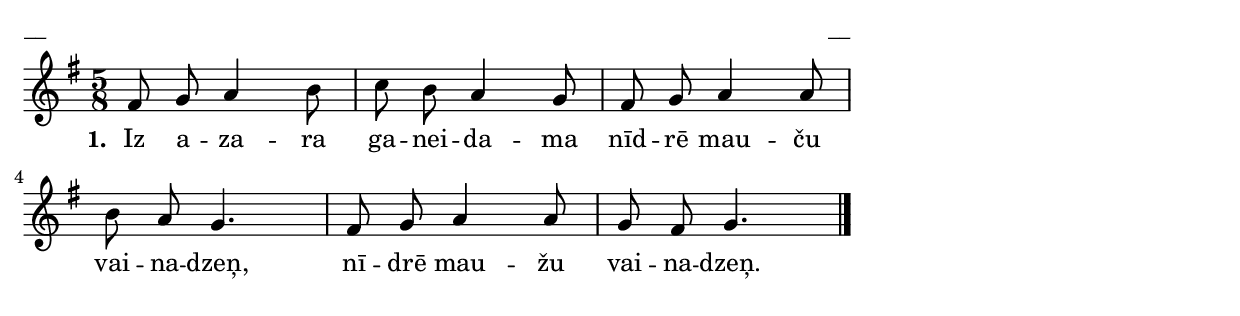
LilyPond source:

\version "2.13.18"

\paper {
line-width = 14\cm
left-margin = 0.4\cm
between-system-padding = 0.1\cm
between-system-space = 0.1\cm
}
% SBTZK, p.64
\layout {
indent = #0
ragged-last = ##f
}


voiceA = \relative c' {
\clef "treble"
\key g \major
\time 5/8
fis8 g a4 b8 | c b a4 g8 | fis g a4 a8 | b a g4. |
fis8 g a4 a8 | g fis g4. \bar"|."
}

lyricA = \lyricmode {
\set stanza = "1. "
Iz a -- za -- ra ga -- nei -- da -- ma nīd -- rē mau -- ču vai -- na -- dzeņ,
nī -- drē mau -- žu vai -- na -- dzeņ.
}


fullScore = <<
%\new ChordNames { \chordsA }
\new Staff {
<<
\new Voice = "voiceA" { \oneVoice \autoBeamOff \voiceA }
\lyricsto "voiceA" \new Lyrics  \lyricA
%\new Voice = "voiceB" { \voiceTwo \autoBeamOff \voiceB }
>>
}
>>



\score {
\fullScore
\header { piece = "__" opus = "__" }
}
\markup { \with-color #(x11-color 'white) \sans \smaller "__" }
\score {
\unfoldRepeats
\fullScore
\midi {
\context { \Staff \remove "Staff_performer" }
\context { \Voice \consists "Staff_performer" }
}
}


